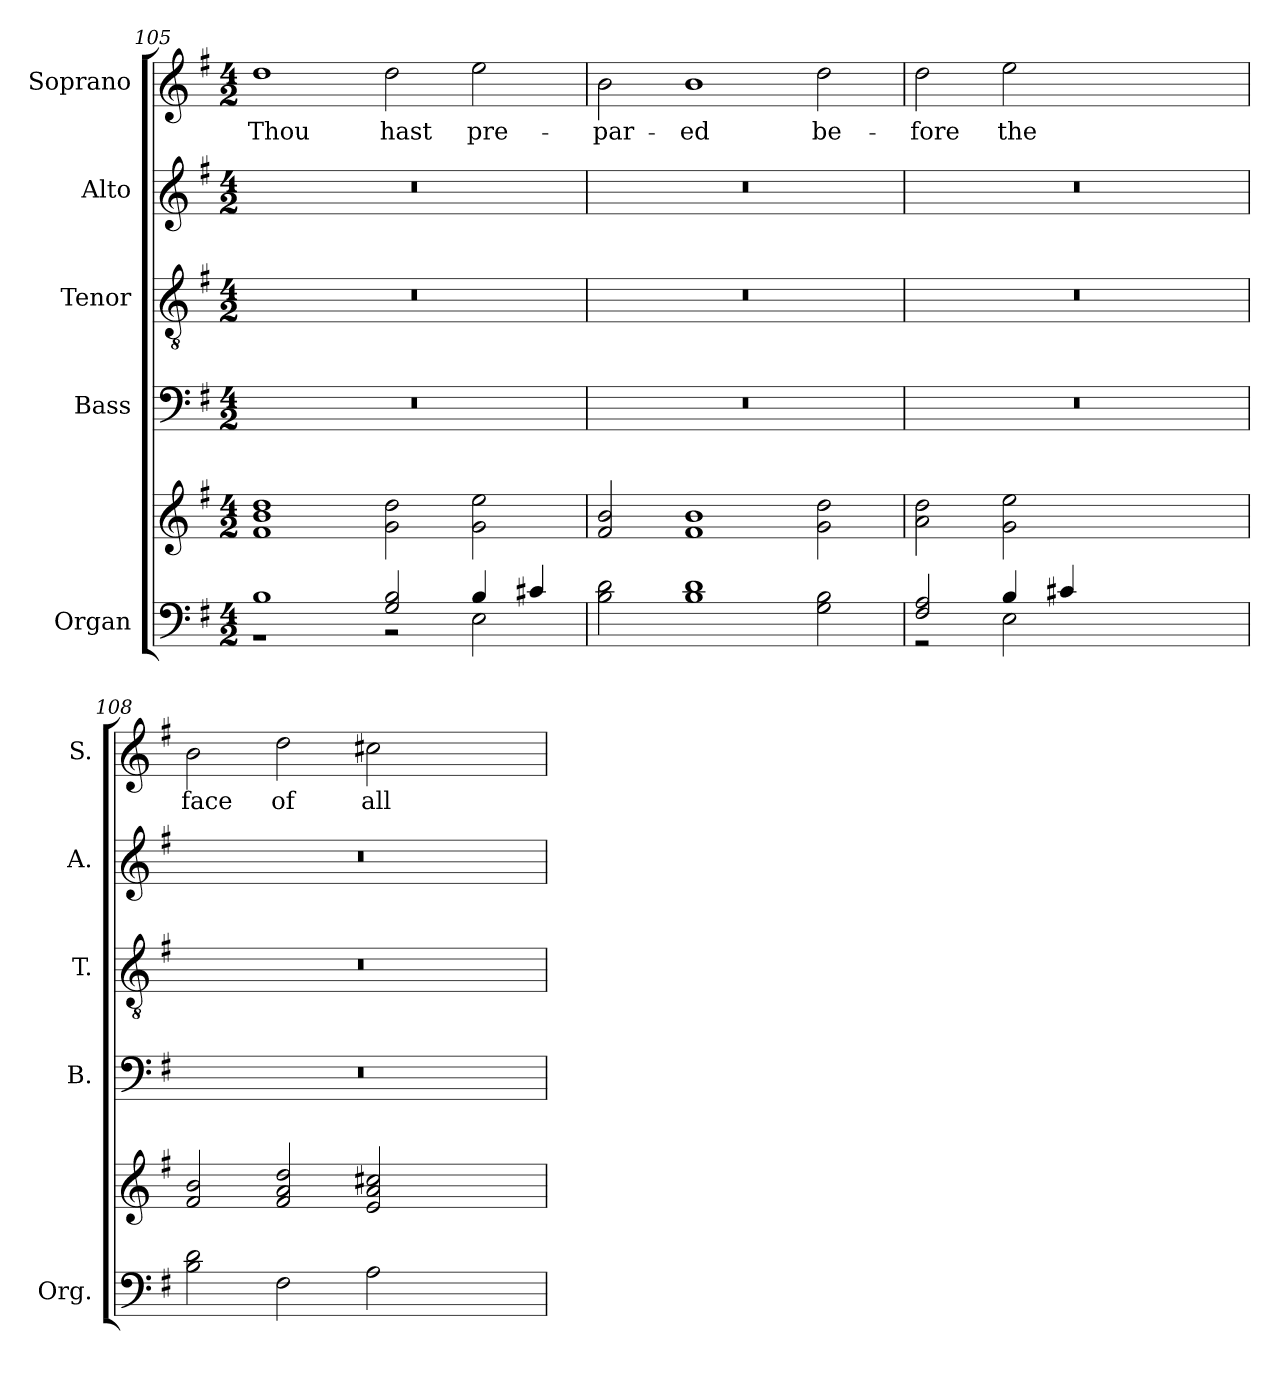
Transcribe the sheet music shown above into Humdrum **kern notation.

**kern	**kern	**kern	**kern	**kern	**kern	**text
*part5	*part5	*part4	*part3	*part2	*part1	*part1
*staff6	*staff5	*staff4	*staff3	*staff2	*staff1	*staff1
*I"Organ	*	*I"Bass	*I"Tenor	*I"Alto	*I"Soprano	*
*I'Org.	*	*I'B.	*I'T.	*I'A.	*I'S.	*
*clefF4	*clefG2	*clefF4	*clefGv2	*clefG2	*clefG2	*
*	*	*	*ITrd7c12	*	*	*
*k[f#]	*k[f#]	*k[f#]	*k[f#]	*k[f#]	*k[f#]	*
*G:	*G:	*G:	*G:	*G:	*G:	*
*M4/2	*M4/2	*M4/2	*M4/2	*M4/2	*M4/2	*
=105	=105	=105	=105	=105	=105	=105
*^	*	*	*	*	*	*
!	!	!	!LO:N:vis=1	!LO:N:vis=1	!LO:N:vis=1	!	!
!	!	!	!	!	!	!	!LO:LY:b:color=#000000
1Bi	1r	1f#i 1bi 1ddi	0r	0r	0r	1ddi	Thou
!	!	!	!	!	!	!	!LO:LY:b:color=#000000
2Gi/ 2Bi	2r	2gi\ 2ddi	.	.	.	2ddi\	hast
!	!	!	!	!	!	!	!LO:LY:b:color=#000000
4Bi/	2Ei\	2gi\ 2eei	.	.	.	2eei\	pre-
4c#Xi/	.	.	.	.	.	.	.
*v	*v	*	*	*	*	*	*
!!LO:LB:g=z
=106	=106	=106	=106	=106	=106	=106
!	!	!LO:N:vis=1	!LO:N:vis=1	!LO:N:vis=1	!	!
!	!	!	!	!	!	!LO:LY:b:color=#000000
2Bi\ 2di	2f#i/ 2bi	0r	0r	0r	2bi\	-par-
!	!	!	!	!	!	!LO:LY:b:color=#000000
1Bi 1di	1f#i 1bi	.	.	.	1bi	-ed
!	!	!	!	!	!	!LO:LY:b:color=#000000
2Gi\ 2Bi	2gi\ 2ddi	.	.	.	2ddi\	be-
=107	=107	=107	=107	=107	=107	=107
*^	*	*	*	*	*	*
!	!	!	!	!	!	!	!LO:LY:b:color=#000000
2F#i/ 2Ai	2r	2ai\ 2ddi	0r	0r	0r	2ddi\	-fore
!	!	!	!	!	!	!	!LO:LY:b:color=#000000
4Bi/	2Ei\	2gi\ 2eei	.	.	.	2eei\	the
4c#Xi/	.	.	.	.	.	.	.
1ryy	1ryy	1ryy	.	.	.	1ryy	.
=108	=108	=108	=108	=108	=108	=108	=108
!	!	!	!LO:N:vis=1	!LO:N:vis=1	!LO:N:vis=1	!	!
*v	*v	*	*	*	*	*	*
*^	*	*	*	*	*	*
!	!	!	!	!	!	!	!LO:LY:b:color=#000000
*v	*v	*	*	*	*	*	*
2Bi\ 2di	2f#i/ 2bi	0r	0r	0r	2bi\	face
!	!	!	!	!	!	!LO:LY:b:color=#000000
2F#i\	2f#i/ 2ai 2ddi	.	.	.	2ddi\	of
!	!	!	!	!	!	!LO:LY:b:color=#000000
2Ai\	2ei/ 2ai 2cc#Xi	.	.	.	2cc#Xi\	all
2ryy	2ryy	.	.	.	2ryy	.
=	=	=	=	=	=	=
*-	*-	*-	*-	*-	*-	*-
